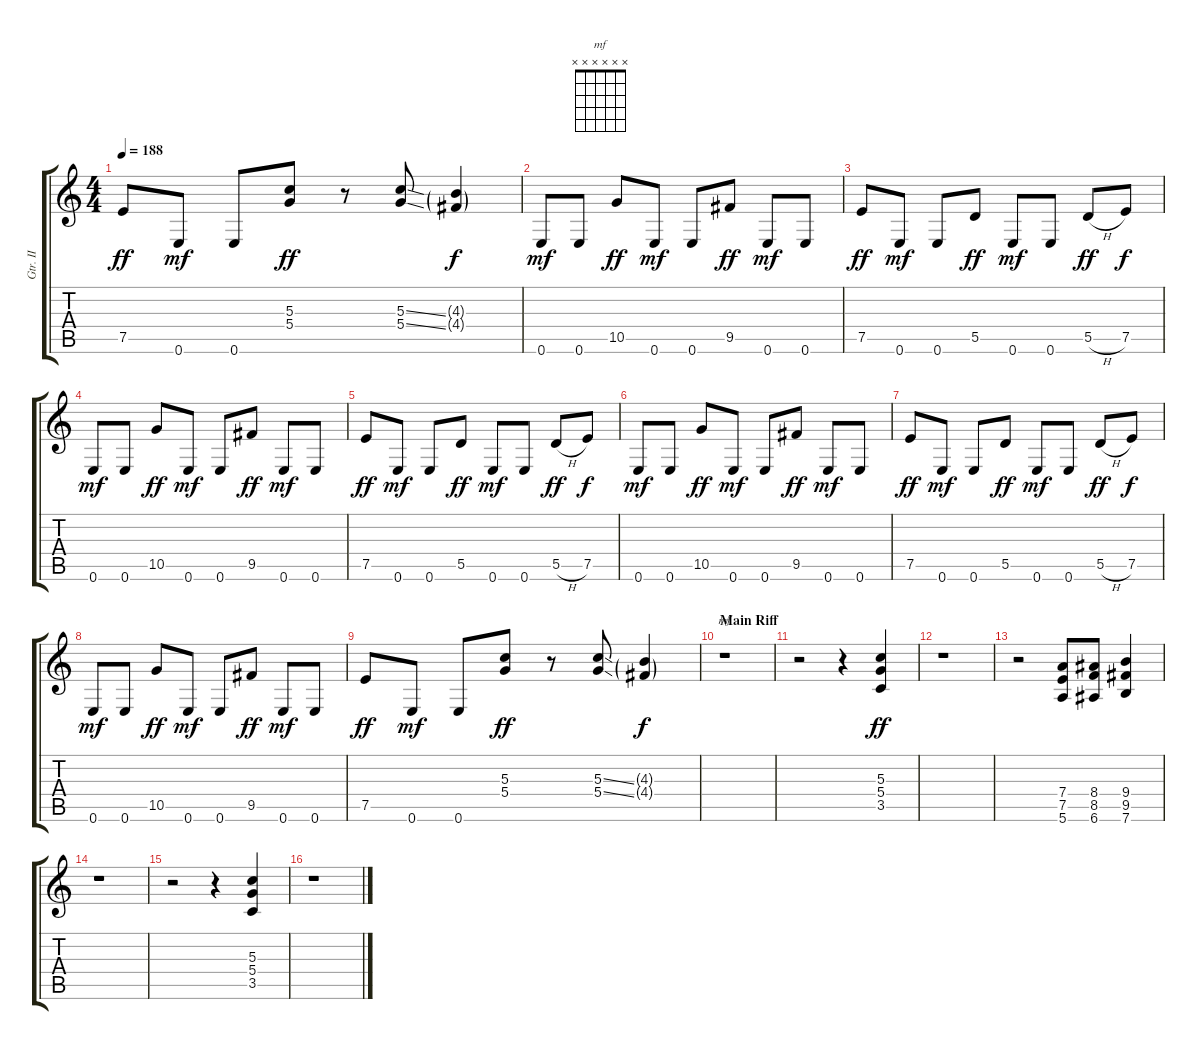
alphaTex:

\track ("Gtr. II" "Gtr. II") {instrument overdrivenguitar}
\staff {score tabs}
\tuning (E4 B3 G3 D3 A2 E2) {hide}
\chord ("mf" x x x x x x)
\ts (4 4)
\tempo 188
\clef g2
\ks c
7.5.8{dy ff} 0.6.8{dy mf} 0.6.8 (5.3 5.4).8{dy ff} r.8 (5.3{ss} 5.4{ss}).8 (4.3{g} 4.4{g}).4{dy f} |
0.6.8{dy mf} 0.6.8 10.5.8{dy ff} 0.6.8{dy mf} 0.6.8 9.5.8{dy ff} 0.6.8{dy mf} 0.6.8 |
7.5.8{dy ff} 0.6.8{dy mf} 0.6.8 5.5.8{dy ff} 0.6.8{dy mf} 0.6.8 5.5{h}.8{dy ff} 7.5.8{dy f} |
0.6.8{dy mf} 0.6.8 10.5.8{dy ff} 0.6.8{dy mf} 0.6.8 9.5.8{dy ff} 0.6.8{dy mf} 0.6.8 |
7.5.8{dy ff} 0.6.8{dy mf} 0.6.8 5.5.8{dy ff} 0.6.8{dy mf} 0.6.8 5.5{h}.8{dy ff} 7.5.8{dy f} |
0.6.8{dy mf} 0.6.8 10.5.8{dy ff} 0.6.8{dy mf} 0.6.8 9.5.8{dy ff} 0.6.8{dy mf} 0.6.8 |
7.5.8{dy ff} 0.6.8{dy mf} 0.6.8 5.5.8{dy ff} 0.6.8{dy mf} 0.6.8 5.5{h}.8{dy ff} 7.5.8{dy f} |
0.6.8{dy mf} 0.6.8 10.5.8{dy ff} 0.6.8{dy mf} 0.6.8 9.5.8{dy ff} 0.6.8{dy mf} 0.6.8 |
7.5.8{dy ff} 0.6.8{dy mf} 0.6.8 (5.3 5.4).8{dy ff} r.8 (5.3{ss} 5.4{ss}).8 (4.3{g} 4.4{g}).4{dy f} |
\section ("" "Main Riff")
r.1{ch "mf"} |
r.2 r.4 (5.3 5.4 3.5).4{dy ff} |
r.1 |
r.2 (7.4 7.5 5.6).8 (8.4 8.5 6.6).8 (9.4 9.5 7.6).4 |
r.1 |
r.2 r.4 (5.3 5.4 3.5).4 |
r.1
